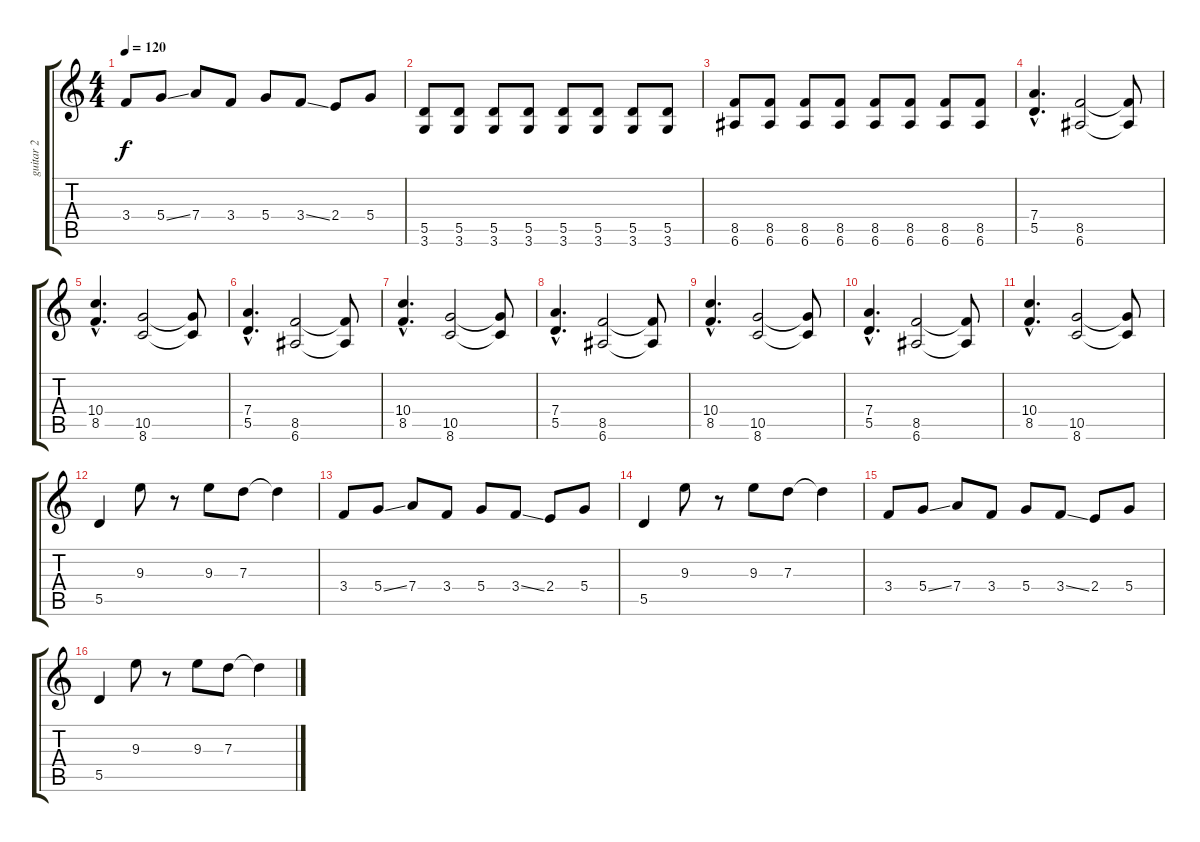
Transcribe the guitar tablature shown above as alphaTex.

\track ("guitar 2" "guitar 2") {instrument overdrivenguitar}
\staff {score tabs}
\tuning (E4 B3 G3 D3 A2 E2) {hide}
\ts (4 4)
\tempo 120
\clef g2
\ks c
3.4.8{dy f} 5.4{ss}.8 7.4.8 3.4.8 5.4.8 3.4{ss}.8 2.4.8 5.4.8 |
(5.5 3.6).8 (5.5 3.6).8 (5.5 3.6).8 (5.5 3.6).8 (5.5 3.6).8 (5.5 3.6).8 (5.5 3.6).8 (5.5 3.6).8 |
(8.5 6.6).8 (8.5 6.6).8 (8.5 6.6).8 (8.5 6.6).8 (8.5 6.6).8 (8.5 6.6).8 (8.5 6.6).8 (8.5 6.6).8 |
(7.4{hac} 5.5{hac}).4{d} (8.5 6.6).2 (8.5{t} 6.6{t}).8 |
(10.4{hac} 8.5{hac}).4{d} (10.5 8.6).2 (10.5{t} 8.6{t}).8 |
(7.4{hac} 5.5{hac}).4{d} (8.5 6.6).2 (8.5{t} 6.6{t}).8 |
(10.4{hac} 8.5{hac}).4{d} (10.5 8.6).2 (10.5{t} 8.6{t}).8 |
(7.4{hac} 5.5{hac}).4{d} (8.5 6.6).2 (8.5{t} 6.6{t}).8 |
(10.4{hac} 8.5{hac}).4{d} (10.5 8.6).2 (10.5{t} 8.6{t}).8 |
(7.4{hac} 5.5{hac}).4{d} (8.5 6.6).2 (8.5{t} 6.6{t}).8 |
(10.4{hac} 8.5{hac}).4{d} (10.5 8.6).2 (10.5{t} 8.6{t}).8 |
5.5.4 9.3.8 r.8 9.3.8 7.3.8 7.3{t}.4 |
3.4.8 5.4{ss}.8 7.4.8 3.4.8 5.4.8 3.4{ss}.8 2.4.8 5.4.8 |
5.5.4 9.3.8 r.8 9.3.8 7.3.8 7.3{t}.4 |
3.4.8 5.4{ss}.8 7.4.8 3.4.8 5.4.8 3.4{ss}.8 2.4.8 5.4.8 |
5.5.4 9.3.8 r.8 9.3.8 7.3.8 7.3{t}.4
